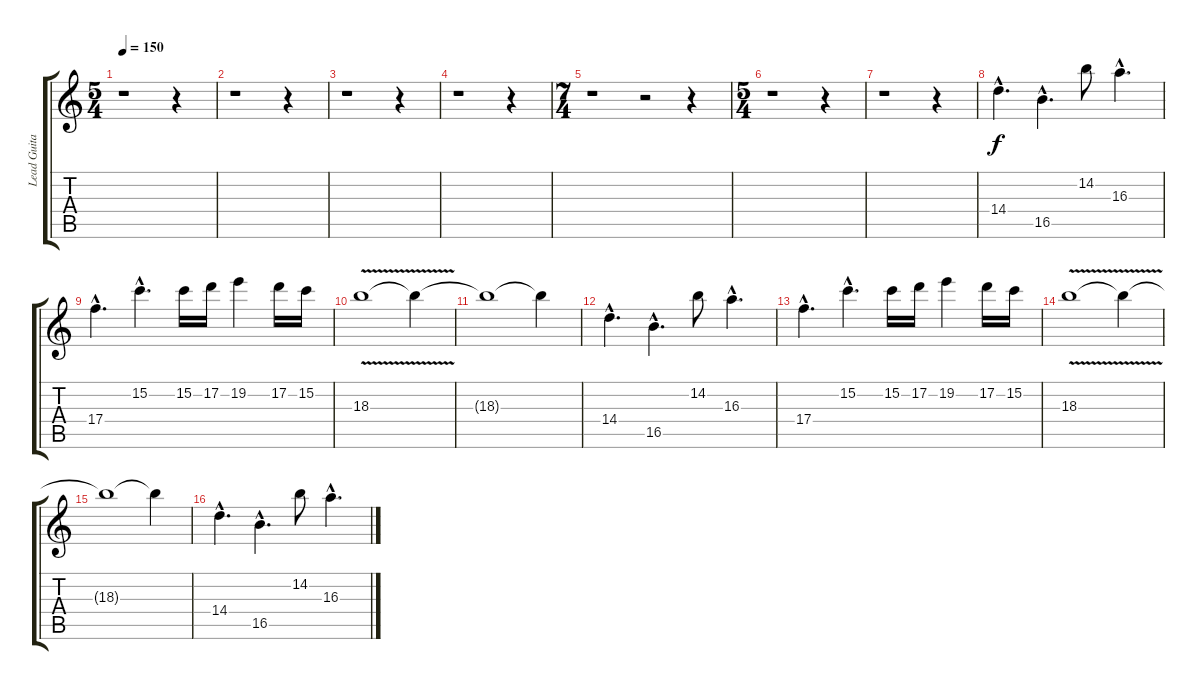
\track ("Lead Guitar" "Lead Guita") {instrument distortionguitar}
\staff {score tabs}
\tuning (D4 A3 F3 C3 G2 D2) {hide}
\ts (5 4)
\tempo 150
\clef g2
\ks aminor
r.1{dy f} r.4 |
r.1 r.4 |
r.1 r.4 |
r.1 r.4 |
\ts (7 4)
r.1 r.2 r.4 |
\ts (5 4)
r.1 r.4 |
r.1 r.4 |
14.4{hac}.4{d} 16.5{hac}.4{d} 14.2.8 16.3{hac}.4{d} |
17.4{hac}.4{d} 15.2{hac}.4{d} 15.2.16 17.2.16 19.2.4 17.2.16 15.2.16 |
18.3{v}.1 18.3{t}.4 |
18.3{t}.1 18.3{t}.4 |
14.4{hac}.4{d} 16.5{hac}.4{d} 14.2.8 16.3{hac}.4{d} |
17.4{hac}.4{d} 15.2{hac}.4{d} 15.2.16 17.2.16 19.2.4 17.2.16 15.2.16 |
18.3{v}.1 18.3{t}.4 |
18.3{t}.1 18.3{t}.4 |
14.4{hac}.4{d} 16.5{hac}.4{d} 14.2.8 16.3{hac}.4{d}
